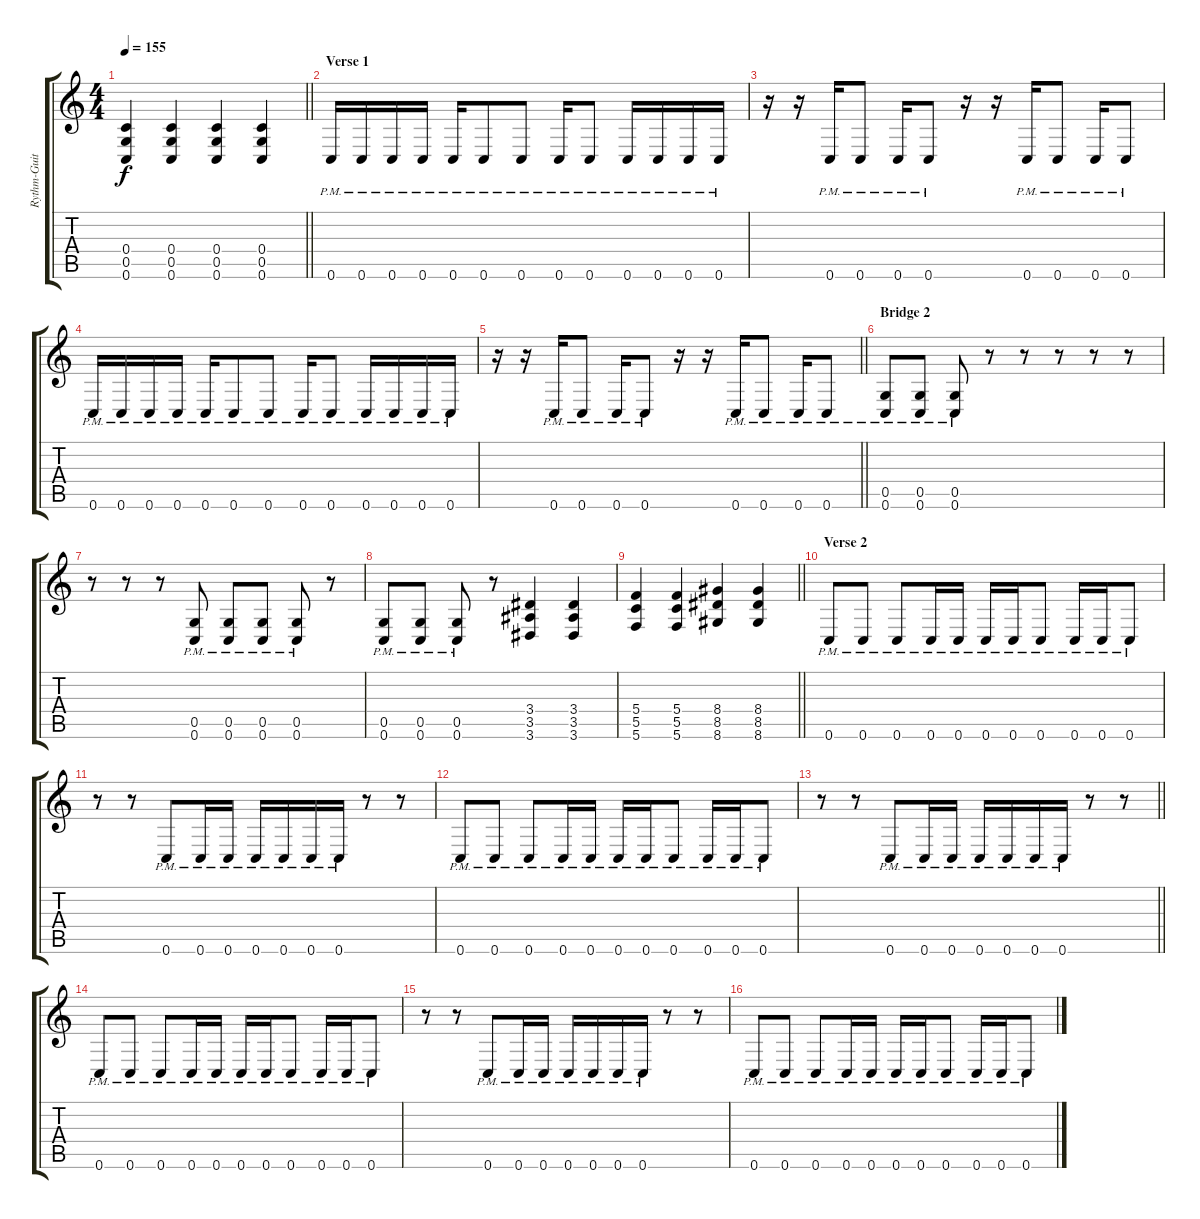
\track ("Rythm-Guitar 2" "Rythm-Guit") {instrument distortionguitar}
\staff {score tabs}
\tuning (D4 A3 F3 C3 G2 C2) {hide}
\ts (4 4)
\tempo 155
\clef g2
\barLineRight lightlight
\ks c
(0.4 0.5 0.6).4{dy f} (0.4 0.5 0.6).4 (0.4 0.5 0.6).4 (0.4 0.5 0.6).4 |
\section ("" "Verse 1")
0.6{pm}.16 0.6{pm}.16 0.6{pm}.16 0.6{pm}.16 0.6{pm}.16 0.6{pm}.8 0.6{pm}.8 0.6{pm}.16 0.6{pm}.8 0.6{pm}.16 0.6{pm}.16 0.6{pm}.16 0.6{pm}.16 |
r.16 r.16 0.6{pm}.16 0.6{pm}.8 0.6{pm}.16 0.6{pm}.8 r.16 r.16 0.6{pm}.16 0.6{pm}.8 0.6{pm}.16 0.6{pm}.8 |
0.6{pm}.16 0.6{pm}.16 0.6{pm}.16 0.6{pm}.16 0.6{pm}.16 0.6{pm}.8 0.6{pm}.8 0.6{pm}.16 0.6{pm}.8 0.6{pm}.16 0.6{pm}.16 0.6{pm}.16 0.6{pm}.16 |
\barLineRight lightlight
r.16 r.16 0.6{pm}.16 0.6{pm}.8 0.6{pm}.16 0.6{pm}.8 r.16 r.16 0.6{pm}.16 0.6{pm}.8 0.6{pm}.16 0.6{pm}.8 |
\section ("" "Bridge 2")
(0.5{pm} 0.6{pm}).8 (0.5{pm} 0.6{pm}).8 (0.5{pm} 0.6{pm}).8 r.8 r.8 r.8 r.8 r.8 |
r.8 r.8 r.8 (0.5{pm} 0.6{pm}).8 (0.5{pm} 0.6{pm}).8 (0.5{pm} 0.6{pm}).8 (0.5{pm} 0.6{pm}).8 r.8 |
(0.5{pm} 0.6{pm}).8 (0.5{pm} 0.6{pm}).8 (0.5{pm} 0.6{pm}).8 r.8 (3.4 3.5 3.6).4 (3.4 3.5 3.6).4 |
\barLineRight lightlight
(5.4 5.5 5.6).4 (5.4 5.5 5.6).4 (8.4 8.5 8.6).4 (8.4 8.5 8.6).4 |
\section ("" "Verse 2")
0.6{pm}.8 0.6{pm}.8 0.6{pm}.8 0.6{pm}.16 0.6{pm}.16 0.6{pm}.16 0.6{pm}.16 0.6{pm}.8 0.6{pm}.16 0.6{pm}.16 0.6{pm}.8 |
r.8 r.8 0.6{pm}.8 0.6{pm}.16 0.6{pm}.16 0.6{pm}.16 0.6{pm}.16 0.6{pm}.16 0.6{pm}.16 r.8 r.8 |
0.6{pm}.8 0.6{pm}.8 0.6{pm}.8 0.6{pm}.16 0.6{pm}.16 0.6{pm}.16 0.6{pm}.16 0.6{pm}.8 0.6{pm}.16 0.6{pm}.16 0.6{pm}.8 |
\barLineRight lightlight
r.8 r.8 0.6{pm}.8 0.6{pm}.16 0.6{pm}.16 0.6{pm}.16 0.6{pm}.16 0.6{pm}.16 0.6{pm}.16 r.8 r.8 |
0.6{pm}.8 0.6{pm}.8 0.6{pm}.8 0.6{pm}.16 0.6{pm}.16 0.6{pm}.16 0.6{pm}.16 0.6{pm}.8 0.6{pm}.16 0.6{pm}.16 0.6{pm}.8 |
r.8 r.8 0.6{pm}.8 0.6{pm}.16 0.6{pm}.16 0.6{pm}.16 0.6{pm}.16 0.6{pm}.16 0.6{pm}.16 r.8 r.8 |
0.6{pm}.8 0.6{pm}.8 0.6{pm}.8 0.6{pm}.16 0.6{pm}.16 0.6{pm}.16 0.6{pm}.16 0.6{pm}.8 0.6{pm}.16 0.6{pm}.16 0.6{pm}.8
